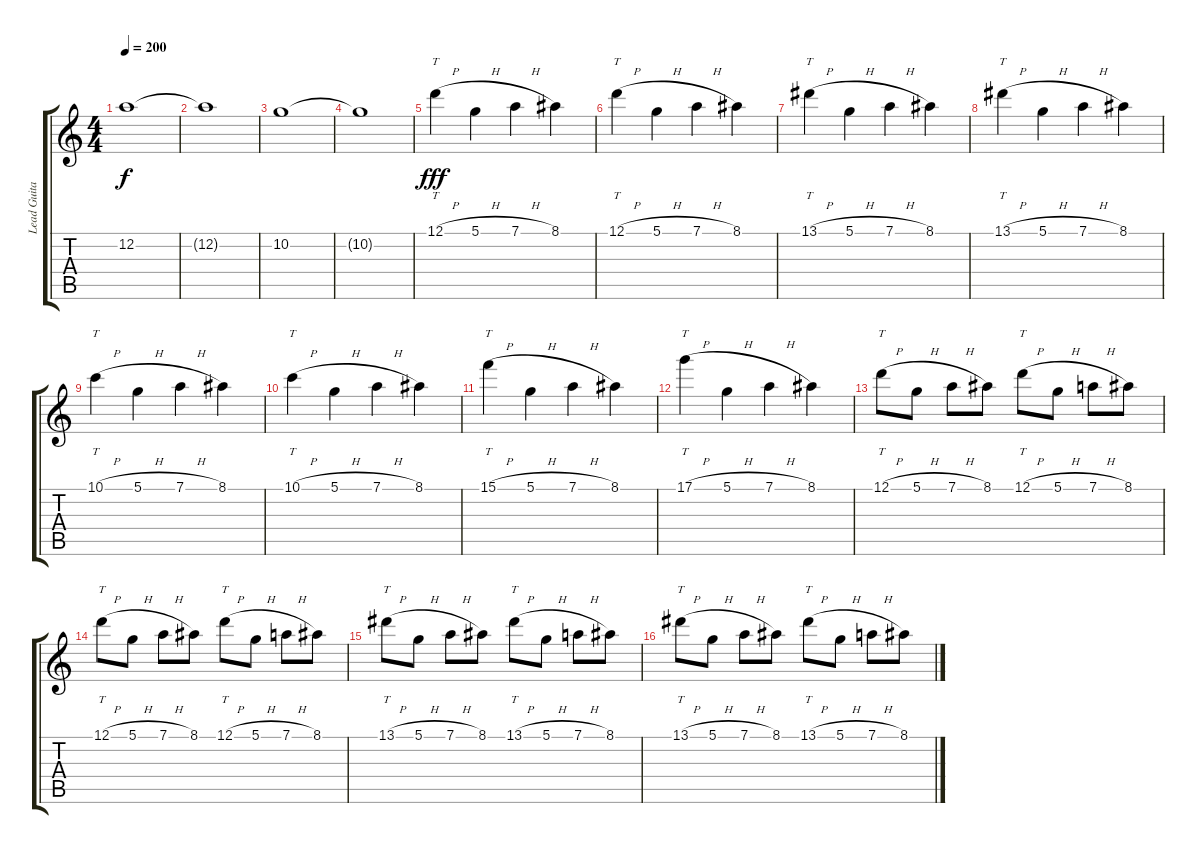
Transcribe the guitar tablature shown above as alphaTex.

\track ("Lead Guitar" "Lead Guita") {instrument distortionguitar}
\staff {score tabs}
\tuning (D4 A3 F3 C3 G2 C2) {hide}
\ts (4 4)
\tempo 200
\clef g2
\ks c
12.2.1{dy f} |
12.2{t}.1 |
10.2.1 |
10.2{t}.1 |
12.1{h}.4{tt dy fff} 5.1{h}.4 7.1{h}.4 8.1.4 |
12.1{h}.4{tt} 5.1{h}.4 7.1{h}.4 8.1.4 |
13.1{h}.4{tt} 5.1{h}.4 7.1{h}.4 8.1.4 |
13.1{h}.4{tt} 5.1{h}.4 7.1{h}.4 8.1.4 |
10.1{h}.4{tt} 5.1{h}.4 7.1{h}.4 8.1.4 |
10.1{h}.4{tt} 5.1{h}.4 7.1{h}.4 8.1.4 |
15.1{h}.4{tt} 5.1{h}.4 7.1{h}.4 8.1.4 |
17.1{h}.4{tt} 5.1{h}.4 7.1{h}.4 8.1.4 |
12.1{h}.8{tt} 5.1{h}.8 7.1{h}.8 8.1.8 12.1{h}.8{tt} 5.1{h}.8 7.1{h}.8 8.1.8 |
12.1{h}.8{tt} 5.1{h}.8 7.1{h}.8 8.1.8 12.1{h}.8{tt} 5.1{h}.8 7.1{h}.8 8.1.8 |
13.1{h}.8{tt} 5.1{h}.8 7.1{h}.8 8.1.8 13.1{h}.8{tt} 5.1{h}.8 7.1{h}.8 8.1.8 |
13.1{h}.8{tt} 5.1{h}.8 7.1{h}.8 8.1.8 13.1{h}.8{tt} 5.1{h}.8 7.1{h}.8 8.1.8
